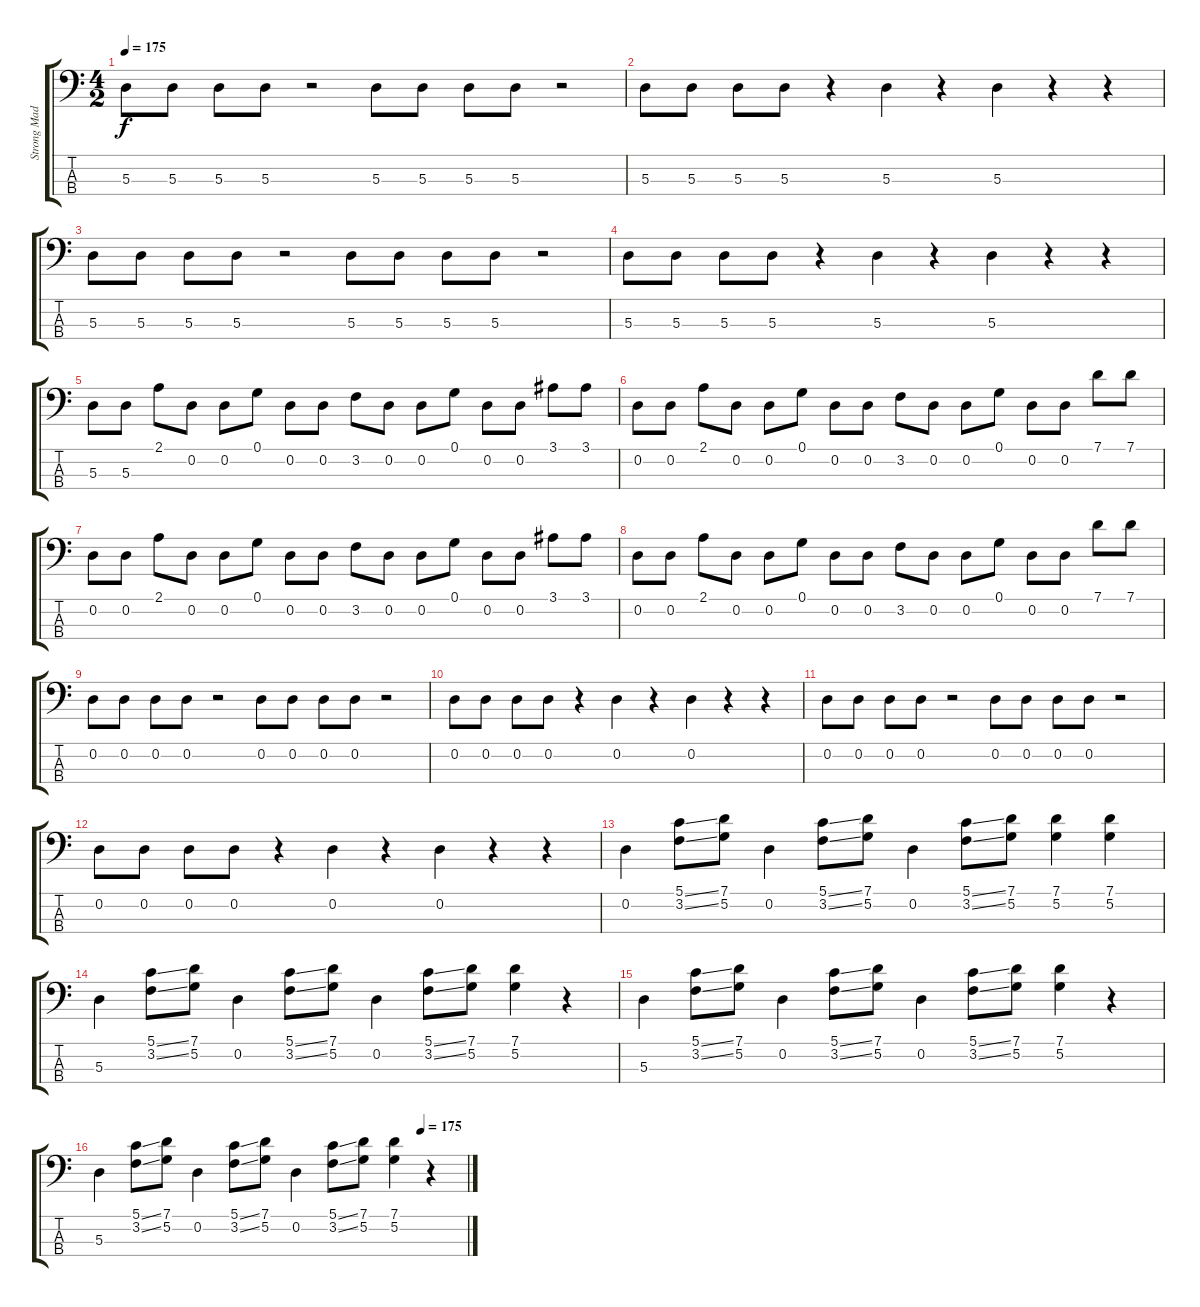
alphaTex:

\track ("Strong Mad" "Strong Mad") {instrument electricbasspick}
\staff {score tabs}
\tuning (G2 D2 A1 E1) {hide}
\ts (4 2)
\tempo 175
\clef f4
\ks c
5.3.8{dy f} 5.3.8 5.3.8 5.3.8 r.2 5.3.8 5.3.8 5.3.8 5.3.8 r.2 |
5.3.8 5.3.8 5.3.8 5.3.8 r.4 5.3.4 r.4 5.3.4 r.4 r.4 |
5.3.8 5.3.8 5.3.8 5.3.8 r.2 5.3.8 5.3.8 5.3.8 5.3.8 r.2 |
5.3.8 5.3.8 5.3.8 5.3.8 r.4 5.3.4 r.4 5.3.4 r.4 r.4 |
5.3.8 5.3.8 2.1.8 0.2.8 0.2.8 0.1.8 0.2.8 0.2.8 3.2.8 0.2.8 0.2.8 0.1.8 0.2.8 0.2.8 3.1.8 3.1.8 |
0.2.8 0.2.8 2.1.8 0.2.8 0.2.8 0.1.8 0.2.8 0.2.8 3.2.8 0.2.8 0.2.8 0.1.8 0.2.8 0.2.8 7.1.8 7.1.8 |
0.2.8 0.2.8 2.1.8 0.2.8 0.2.8 0.1.8 0.2.8 0.2.8 3.2.8 0.2.8 0.2.8 0.1.8 0.2.8 0.2.8 3.1.8 3.1.8 |
0.2.8 0.2.8 2.1.8 0.2.8 0.2.8 0.1.8 0.2.8 0.2.8 3.2.8 0.2.8 0.2.8 0.1.8 0.2.8 0.2.8 7.1.8 7.1.8 |
0.2.8 0.2.8 0.2.8 0.2.8 r.2 0.2.8 0.2.8 0.2.8 0.2.8 r.2 |
0.2.8 0.2.8 0.2.8 0.2.8 r.4 0.2.4 r.4 0.2.4 r.4 r.4 |
0.2.8 0.2.8 0.2.8 0.2.8 r.2 0.2.8 0.2.8 0.2.8 0.2.8 r.2 |
0.2.8 0.2.8 0.2.8 0.2.8 r.4 0.2.4 r.4 0.2.4 r.4 r.4 |
0.2.4 (5.1{ss} 3.2{ss}).8 (7.1 5.2).8 0.2.4 (5.1{ss} 3.2{ss}).8 (7.1 5.2).8 0.2.4 (5.1{ss} 3.2{ss}).8 (7.1 5.2).8 (7.1 5.2).4 (7.1 5.2).4 |
5.3.4 (5.1{ss} 3.2{ss}).8 (7.1 5.2).8 0.2.4 (5.1{ss} 3.2{ss}).8 (7.1 5.2).8 0.2.4 (5.1{ss} 3.2{ss}).8 (7.1 5.2).8 (7.1 5.2).4 r.4 |
5.3.4 (5.1{ss} 3.2{ss}).8 (7.1 5.2).8 0.2.4 (5.1{ss} 3.2{ss}).8 (7.1 5.2).8 0.2.4 (5.1{ss} 3.2{ss}).8 (7.1 5.2).8 (7.1 5.2).4 r.4 |
\tempo (175 0.875)
5.3.4 (5.1{ss} 3.2{ss}).8 (7.1 5.2).8 0.2.4 (5.1{ss} 3.2{ss}).8 (7.1 5.2).8 0.2.4 (5.1{ss} 3.2{ss}).8 (7.1 5.2).8 (7.1 5.2).4 r.4
